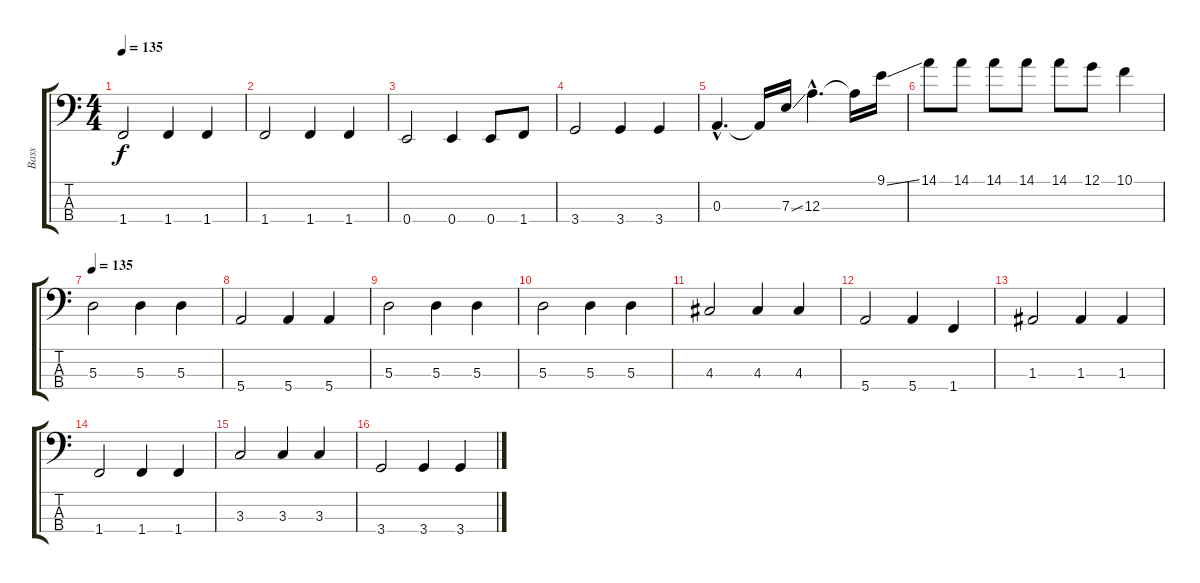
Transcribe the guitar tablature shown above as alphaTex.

\track ("Bass" "Bass") {instrument electricbassfinger}
\staff {score tabs}
\tuning (G2 D2 A1 E1) {hide}
\ts (4 4)
\tempo 135
\clef f4
\ks c
1.4.2{dy f} 1.4.4 1.4.4 |
1.4.2 1.4.4 1.4.4 |
0.4.2 0.4.4 0.4.8 1.4.8 |
3.4.2 3.4.4 3.4.4 |
0.3{hac}.4{d} 0.3{t}.16 7.3{ss}.16 12.3{hac}.4{d} 12.3{t}.16 9.1{ss}.16 |
14.1.8 14.1.8 14.1.8 14.1.8 14.1.8 12.1.8 10.1.4 |
\tempo 135
5.3.2 5.3.4 5.3.4 |
5.4.2 5.4.4 5.4.4 |
5.3.2 5.3.4 5.3.4 |
5.3.2 5.3.4 5.3.4 |
4.3.2 4.3.4 4.3.4 |
5.4.2 5.4.4 1.4.4 |
1.3.2 1.3.4 1.3.4 |
1.4.2 1.4.4 1.4.4 |
3.3.2 3.3.4 3.3.4 |
3.4.2 3.4.4 3.4.4
